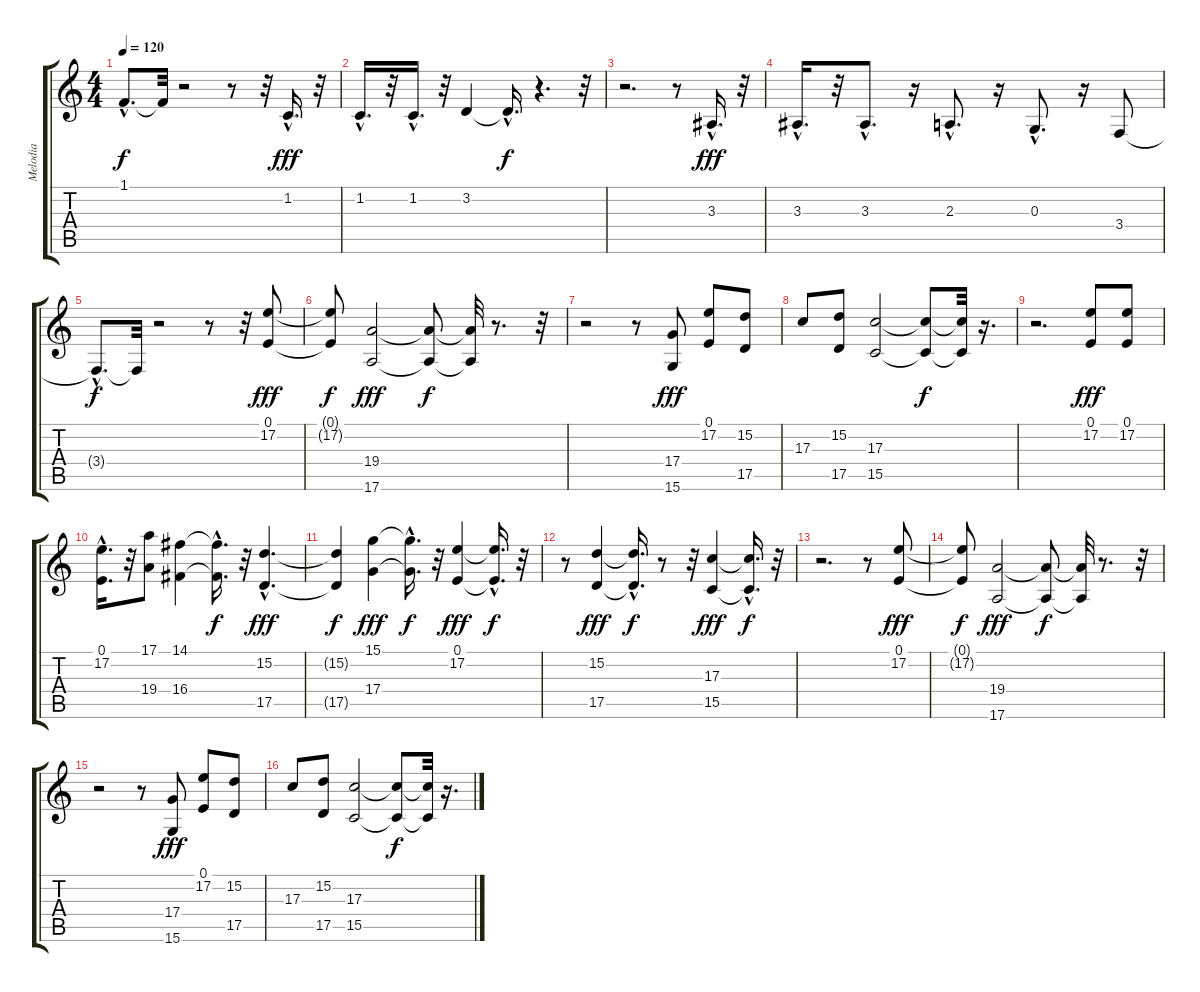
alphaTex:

\track ("Melodia" "Melodia") {instrument synthvoice}
\staff {score tabs}
\tuning (E4 B3 G3 D3 A2 E2) {hide}
\ts (4 4)
\tempo 120
\clef g2
\ks c
1.1{hac t}.8{d dy f} 1.1{t}.32 r.2 r.8 r.32 1.2{hac}.16{d dy fff} r.32 |
1.2{hac}.16{d} r.32 1.2{hac}.16{d} r.32 3.2.4 3.2{hac t}.16{d dy f} r.4{d} r.32 |
r.2{d} r.8 3.3{hac}.16{d dy fff} r.32 |
3.3{hac}.16{d} r.32 3.3{hac}.8{d} r.16 2.3{hac}.8{d} r.16 0.3{hac}.8{d} r.16 3.4.8 |
3.4{hac t}.8{d dy f} 3.4{t}.32 r.2 r.8 r.32 (0.1 17.2).8{dy fff} |
(0.1{t} 17.2{t}).8{dy f} (19.4 17.6).2{dy fff} (19.4{t} 17.6{t}).8{dy f} (19.4{t} 17.6{t}).32 r.8{d} r.32 |
r.2 r.8 (17.4 15.6).8{dy fff} (0.1 17.2).8 (15.2 17.5).8 |
17.3.8 (15.2 17.5).8 (17.3 15.5).2 (17.3{t} 15.5{t}).8{dy f} (17.3{t} 15.5{t}).32 r.16{d} |
r.2{d} (0.1 17.2).8{dy fff} (0.1 17.2).8 |
(0.1{hac} 17.2{hac}).16{d} r.32 (17.1 19.4).8 (14.1 16.4).4 (14.1{hac t} 16.4{hac t}).16{d dy f} r.32 (15.2{hac} 17.5{hac}).4{d dy fff} |
(15.2{t} 17.5{t}).4{dy f} (15.1 17.4).4{dy fff} (15.1{hac t} 17.4{hac t}).16{d dy f} r.32 (0.1 17.2).4{dy fff} (0.1{hac t} 17.2{hac t}).16{d dy f} r.32 |
r.8 (15.2 17.5).4{dy fff} (15.2{hac t} 17.5{hac t}).16{d dy f} r.8 r.32 (17.3 15.5).4{dy fff} (17.3{hac t} 15.5{hac t}).16{d dy f} r.32 |
r.2{d} r.8 (0.1 17.2).8{dy fff} |
(0.1{t} 17.2{t}).8{dy f} (19.4 17.6).2{dy fff} (19.4{t} 17.6{t}).8{dy f} (19.4{t} 17.6{t}).32 r.8{d} r.32 |
r.2 r.8 (17.4 15.6).8{dy fff} (0.1 17.2).8 (15.2 17.5).8 |
17.3.8 (15.2 17.5).8 (17.3 15.5).2 (17.3{t} 15.5{t}).8{dy f} (17.3{t} 15.5{t}).32 r.16{d}
